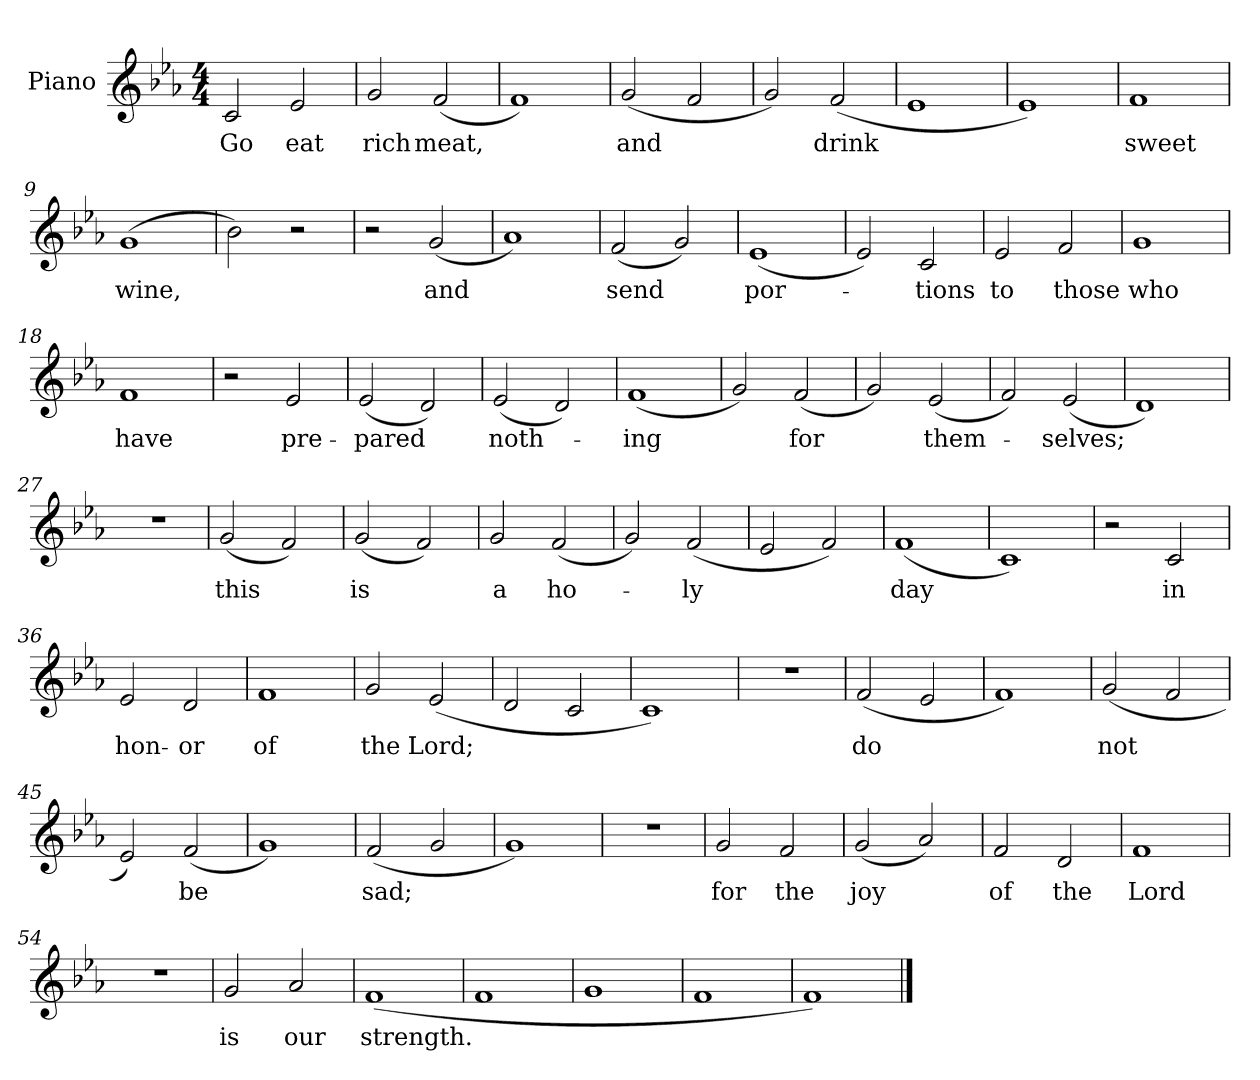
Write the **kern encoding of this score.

**kern	**text
*part1	*part1
*staff1	*staff1
*I"Piano	*
*I'Pno.	*
*clefG2	*
*k[b-e-a-]	*
*M4/4	*
=1	=1
!	!LO:LY:b
2c/	Go
!	!LO:LY:b
2e-/	eat
=2	=2
!	!LO:LY:b
2g/	rich
!	!LO:LY:b
(2f/	meat,
=3	=3
1f)	.
=4	=4
!	!LO:LY:b
(2g/	and
2f/	.
=5	=5
2g/)	.
!	!LO:LY:b
(2f/	drink
=6	=6
1e-	.
=7	=7
1e-)	.
=8	=8
!	!LO:LY:b
1f	sweet
=9	=9
!	!LO:LY:b
(1g	wine,
=10	=10
2b-\)	.
2r	.
!!LO:LB:g=z
=11	=11
2r	.
!	!LO:LY:b
(>2g/	and
=12	=12
1a-)	.
=13	=13
!	!LO:LY:b
(>2f/	send
2g/)	.
=14	=14
!	!LO:LY:b
(1e-	por-
=15	=15
2e-/)	.
!	!LO:LY:b
2c/	-tions
=16	=16
!	!LO:LY:b
2e-/	to
!	!LO:LY:b
2f/	those
=17	=17
!	!LO:LY:b
1g	who
=18	=18
!	!LO:LY:b
1f	have
=19	=19
2r	.
!	!LO:LY:b
2e-/	pre-
=20	=20
!	!LO:LY:b
(2e-/	-pared
2d/)	.
!!LO:LB:g=z
=21	=21
!	!LO:LY:b
(2e-/	noth-
2d/)	.
=22	=22
!	!LO:LY:b
(>1f	-ing
=23	=23
2g/)	.
!	!LO:LY:b
(>2f/	for
=24	=24
2g/)	.
!	!LO:LY:b
(>2e-/	them-
=25	=25
2f/)	.
!	!LO:LY:b
(2e-/	-selves;
=26	=26
1d)	.
=27	=27
1r	.
=28	=28
!	!LO:LY:b
(2g/	this
2f/)	.
=29	=29
!	!LO:LY:b
(2g/	is
2f/)	.
=30	=30
!	!LO:LY:b
2g/	a
!	!LO:LY:b
(>2f/	ho-
!!LO:LB:g=z
=31	=31
2g/)	.
!	!LO:LY:b
(2f/	-ly
=32	=32
2e-/	.
2f/)	.
=33	=33
!	!LO:LY:b
(1f	day
=34	=34
1c)	.
=35	=35
2r	.
!	!LO:LY:b
2c/	in
=36	=36
!	!LO:LY:b
2e-/	hon-
!	!LO:LY:b
2d/	-or
=37	=37
!	!LO:LY:b
1f	of
=38	=38
!	!LO:LY:b
2g/	the
!	!LO:LY:b
(2e-/	Lord;
=39	=39
2d/	.
2c/	.
=40	=40
1c)	.
=41	=41
1r	.
!!LO:LB:g=z
=42	=42
!	!LO:LY:b
(2f/	do
2e-/	.
=43	=43
1f)	.
=44	=44
!	!LO:LY:b
(2g/	not
2f/	.
=45	=45
2e-/)	.
!	!LO:LY:b
(>2f/	be
=46	=46
1g)	.
=47	=47
!	!LO:LY:b
(>2f/	sad;
2g/	.
=48	=48
1g)	.
=49	=49
1r	.
=50	=50
!	!LO:LY:b
2g/	for
!	!LO:LY:b
2f/	the
=51	=51
!	!LO:LY:b
(>2g/	joy
2a-/)	.
!!LO:LB:g=z
=52	=52
!	!LO:LY:b
2f/	of
!	!LO:LY:b
2d/	the
=53	=53
!	!LO:LY:b
1f	Lord
=54	=54
1r	.
=55	=55
!	!LO:LY:b
2g/	is
!	!LO:LY:b
2a-/	our
=56	=56
!	!LO:LY:b
(>1f	strength.
=57	=57
1f	.
=58	=58
1g	.
=59	=59
1f	.
=60	=60
1f)	.
==	==
*-	*-
